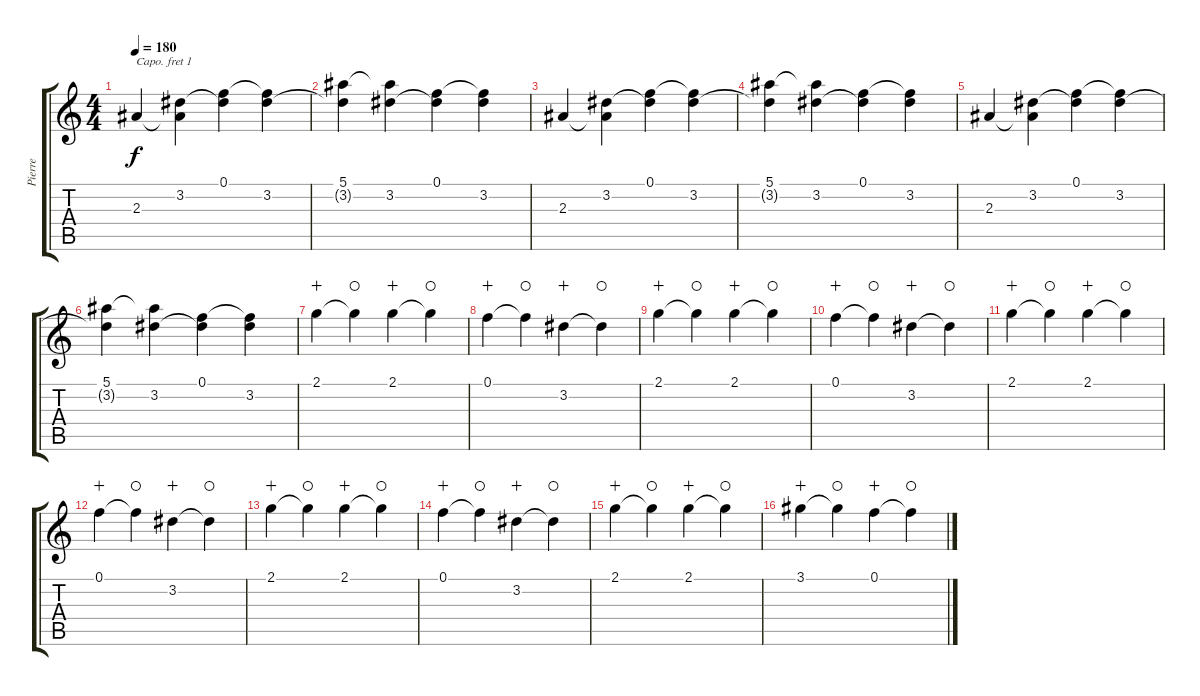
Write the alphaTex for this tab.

\track ("Pierre" "Pierre") {instrument electricguitarclean}
\staff {score tabs}
\capo 1
\tuning (E4 B3 G3 D3 A2 E2) {hide}
\ts (4 4)
\tempo 180
\clef g2
\ks c
2.3.4{dy f} (3.2 2.3{t}).4 (0.1 3.2{t}).4 (0.1{t} 3.2).4 |
(5.1 3.2{t}).4 (5.1{t} 3.2).4 (0.1 3.2{t}).4 (0.1{t} 3.2).4 |
2.3.4 (3.2 2.3{t}).4 (0.1 3.2{t}).4 (0.1{t} 3.2).4 |
(5.1 3.2{t}).4 (5.1{t} 3.2).4 (0.1 3.2{t}).4 (0.1{t} 3.2).4 |
2.3.4 (3.2 2.3{t}).4 (0.1 3.2{t}).4 (0.1{t} 3.2).4 |
(5.1 3.2{t}).4 (5.1{t} 3.2).4 (0.1 3.2{t}).4 (0.1{t} 3.2).4 |
2.1.4{wahc} 2.1{t}.4{waho} 2.1.4{wahc} 2.1{t}.4{waho} |
0.1.4{wahc} 0.1{t}.4{waho} 3.2.4{wahc} 3.2{t}.4{waho} |
2.1.4{wahc} 2.1{t}.4{waho} 2.1.4{wahc} 2.1{t}.4{waho} |
0.1.4{wahc} 0.1{t}.4{waho} 3.2.4{wahc} 3.2{t}.4{waho} |
2.1.4{wahc} 2.1{t}.4{waho} 2.1.4{wahc} 2.1{t}.4{waho} |
0.1.4{wahc} 0.1{t}.4{waho} 3.2.4{wahc} 3.2{t}.4{waho} |
2.1.4{wahc} 2.1{t}.4{waho} 2.1.4{wahc} 2.1{t}.4{waho} |
0.1.4{wahc} 0.1{t}.4{waho} 3.2.4{wahc} 3.2{t}.4{waho} |
2.1.4{wahc} 2.1{t}.4{waho} 2.1.4{wahc} 2.1{t}.4{waho} |
3.1.4{wahc} 3.1{t}.4{waho} 0.1.4{wahc} 0.1{t}.4{waho}
